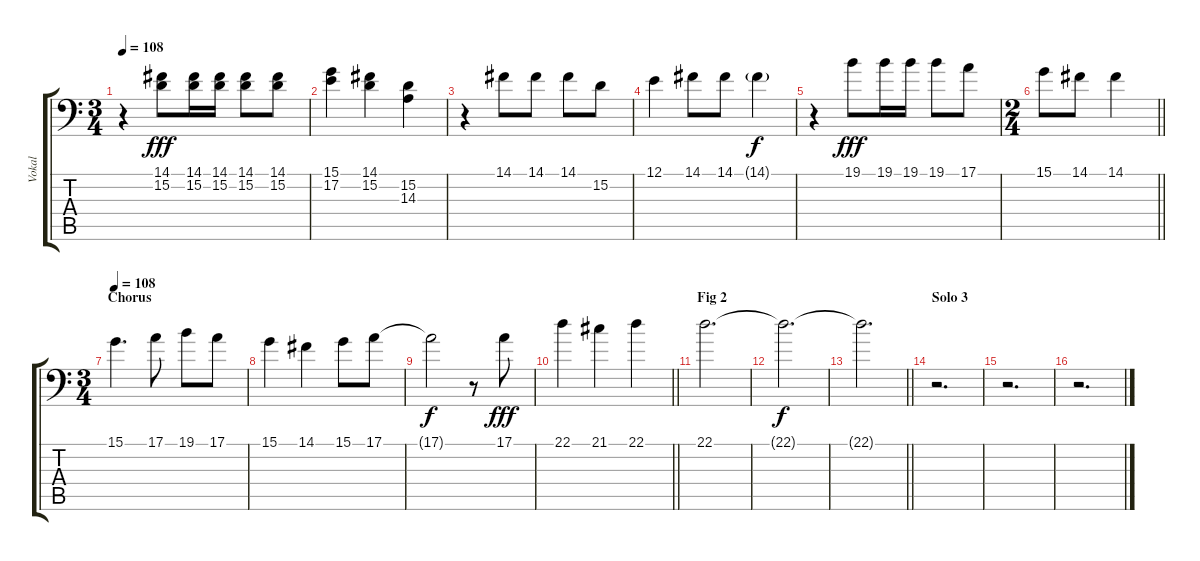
\track ("Vokal" "Vokal") {mute instrument lead1square}
\staff {score tabs}
\tuning (E3 B2 G2 D2 A1 E1) {hide}
\ts (3 4)
\tempo 108
\clef f4
\ks c
r.4{dy fff} (14.1 15.2).8 (14.1 15.2).16 (14.1 15.2).16 (14.1 15.2).8 (14.1 15.2).8 |
(15.1 17.2).4 (14.1 15.2).4 (15.2 14.3).4 |
r.4 14.1.8 14.1.8 14.1.8 15.2.8 |
12.1.4 14.1.8 14.1.8 14.1{g}.4{dy f} |
r.4 19.1.8{dy fff} 19.1.16 19.1.16 19.1.8 17.1.8 |
\ts (2 4)
\barLineRight lightlight
15.1.8 14.1.8 14.1.4 |
\ts (3 4)
\section ("" "Chorus")
\tempo 108
15.1.4{d} 17.1.8 19.1.8 17.1.8 |
15.1.4 14.1.4 15.1.8 17.1.8 |
17.1{t}.2{dy f} r.8 17.1.8{dy fff} |
\barLineRight lightlight
22.1.4 21.1.4 22.1.4 |
\section ("" "Fig 2")
22.1.2{d volume 0} |
22.1{t}.2{d dy f} |
\barLineRight lightlight
22.1{t}.2{d} |
\section ("" "Solo 3")
r.2{d} |
r.2{d} |
r.2{d}
